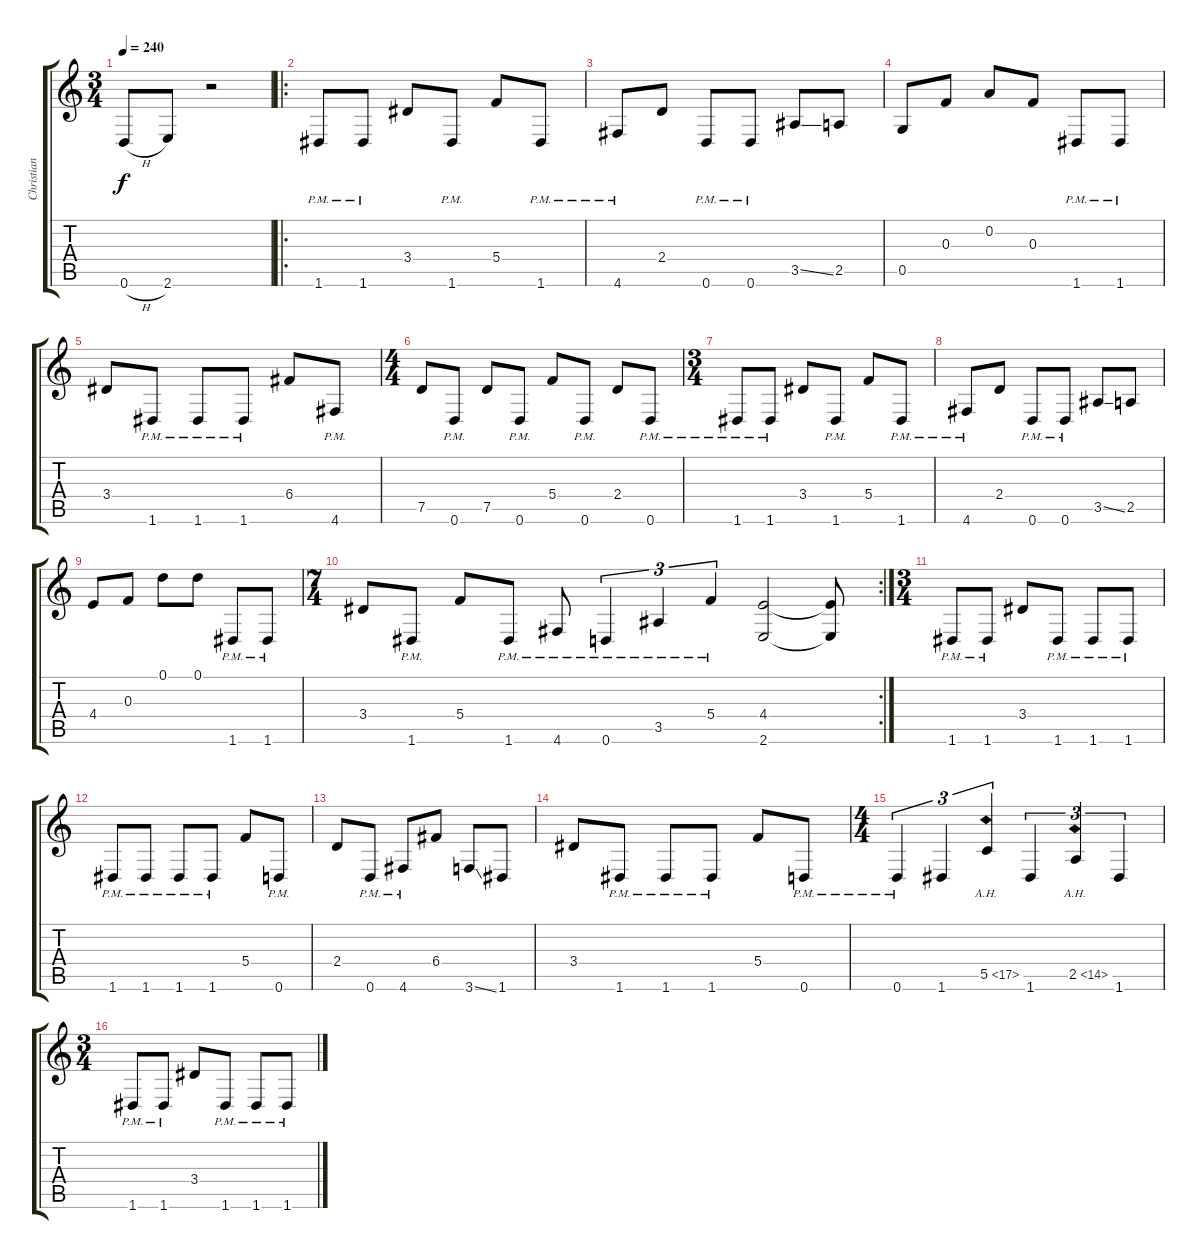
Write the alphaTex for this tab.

\track ("Christian Muenzer" "Christian ") {instrument distortionguitar}
\staff {score tabs}
\tuning (D4 A3 F3 C3 G2 D2) {hide}
\ts (3 4)
\tempo 240
\clef g2
\ks c
0.6{h}.8{dy f} 2.6.8 r.2 |
\ro
1.6{pm}.8 1.6{pm}.8 3.4.8 1.6{pm}.8 5.4.8 1.6{pm}.8 |
4.6{pm}.8 2.4.8 0.6{pm}.8 0.6{pm}.8 3.5{ss}.8 2.5.8 |
0.5.8 0.3.8 0.2.8 0.3.8 1.6{pm}.8 1.6{pm}.8 |
3.4.8 1.6{pm}.8 1.6{pm}.8 1.6{pm}.8 6.4.8 4.6{pm}.8 |
\ts (4 4)
7.5.8 0.6{pm}.8 7.5.8 0.6{pm}.8 5.4.8 0.6{pm}.8 2.4.8 0.6{pm}.8 |
\ts (3 4)
1.6{pm}.8 1.6{pm}.8 3.4.8 1.6{pm}.8 5.4.8 1.6{pm}.8 |
4.6{pm}.8 2.4.8 0.6{pm}.8 0.6{pm}.8 3.5{ss}.8 2.5.8 |
4.4.8 0.3.8 0.1.8 0.1.8 1.6{pm}.8 1.6{pm}.8 |
\rc 2
\ts (7 4)
3.4.8 1.6{pm}.8 5.4.8 1.6{pm}.8 4.6{pm}.8 0.6{pm}.4{tu (3 2)} 3.5{pm}.4{tu (3 2)} 5.4{pm}.4{tu (3 2)} (4.4 2.6).2 (4.4{t} 2.6{t}).8 |
\ts (3 4)
1.6{pm}.8 1.6{pm}.8 3.4.8 1.6{pm}.8 1.6{pm}.8 1.6{pm}.8 |
1.6{pm}.8 1.6{pm}.8 1.6{pm}.8 1.6{pm}.8 5.4.8 0.6{pm}.8 |
2.4.8 0.6{pm}.8 4.6{pm}.8 6.4.8 3.6{ss}.8 1.6.8 |
3.4.8 1.6{pm}.8 1.6{pm}.8 1.6{pm}.8 5.4.8 0.6{pm}.8 |
\ts (4 4)
0.6{pm}.4{tu (3 2)} 1.6.4{tu (3 2)} 5.5{ah 12}.4{tu (3 2)} 1.6.4{tu (3 2)} 2.5{ah 12}.4{tu (3 2)} 1.6.4{tu (3 2)} |
\ts (3 4)
1.6{pm}.8 1.6{pm}.8 3.4.8 1.6{pm}.8 1.6{pm}.8 1.6{pm}.8
